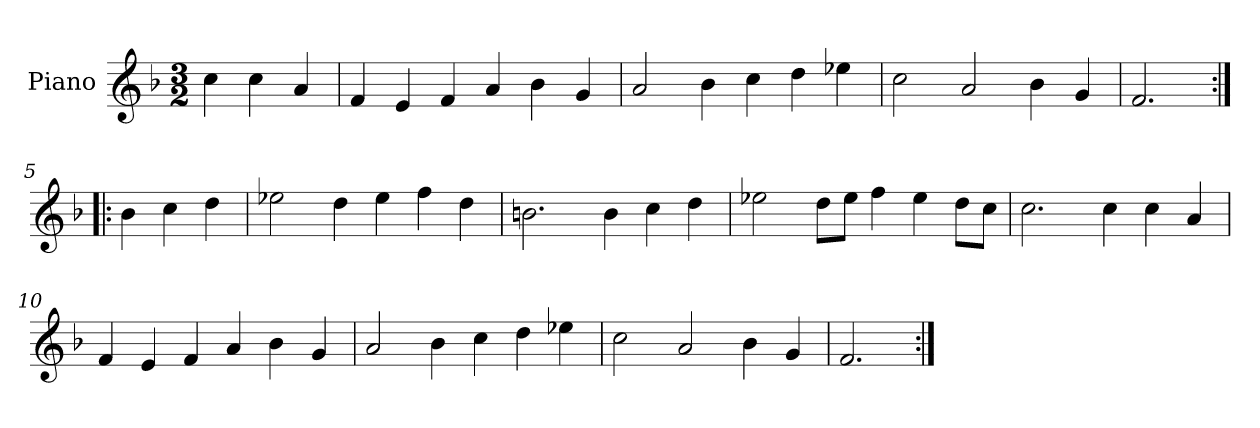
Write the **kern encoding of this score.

**kern
*part1
*staff1
*I"Piano
*I'Pno.
*clefG2
*k[b-]
*M3/2
=
4cc\
4cc\
4a/
=1
4f/
4e/
4f/
4a/
4b-\
4g/
=2
2a/
4b-\
4cc\
4dd\
4ee-X\
=3
2cc\
2a/
4b-\
4g/
=4
2.f/
=5:|!|:
4b-\
4cc\
4dd\
=6
2ee-X\
4dd\
4ee-\
4ff\
4dd\
=7
2.bn\
4b\
4cc\
4dd\
=8
2ee-X\
8dd\L
8ee-\J
4ff\
4ee-\
8dd\L
8cc\J
=9
2.cc\
4cc\
4cc\
4a/
=10
4f/
4e/
4f/
4a/
4b-\
4g/
=11
2a/
4b-\
4cc\
4dd\
4ee-X\
=12
2cc\
2a/
4b-\
4g/
=13
2.f/
=:|!
*-
